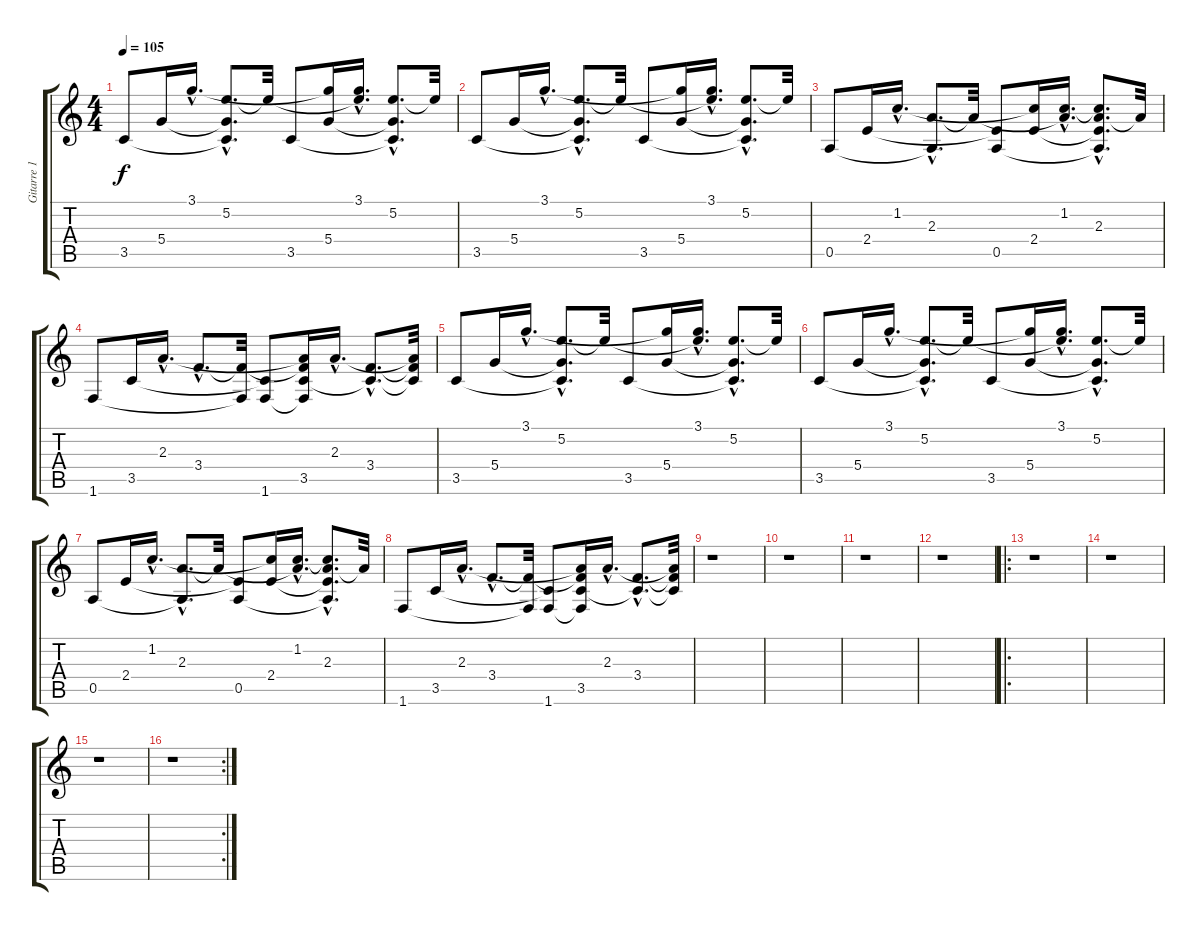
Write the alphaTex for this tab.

\track ("Gitarre 1 (Clean)" "Gitarre 1 ") {instrument acousticguitarsteel}
\staff {score tabs}
\tuning (E4 B3 G3 D3 A2 E2) {hide}
\ts (4 4)
\tempo 105
\clef g2
\ks c
3.5.8{dy f} 5.4.16 3.1{hac}.16{d} (5.2{hac} 5.4{hac t} 3.5{hac t}).8{d} 5.2{t}.32 3.5.8 (3.1{t} 5.4).16 (3.1{hac} 5.2{hac t}).16{d} (5.2{hac} 5.4{hac t} 3.5{hac t}).8{d} 5.2{t}.32 |
3.5.8 5.4.16 3.1{hac}.16{d} (5.2{hac} 5.4{hac t} 3.5{hac t}).8{d} 5.2{t}.32 3.5.8 (3.1{t} 5.4).16 (3.1{hac} 5.2{hac t}).16{d} (5.2{hac} 5.4{hac t} 3.5{hac t}).8{d} 5.2{t}.32 |
0.5.8 2.4.16 1.2{hac}.16{d} (2.3{hac} 0.5{hac t}).8{d} 2.3{t}.32 (2.4{t} 0.5).8 (1.2{t} 2.4).16 (1.2{hac} 2.3{hac t}).16{d} (1.2{hac t} 2.3{hac} 2.4{hac t} 0.5{hac t}).8{d} 2.3{t}.32 |
1.6.8 3.5.16 2.3{hac}.16{d} 3.4{hac}.8{d} (3.4{t} 1.6{t}).32 (3.5{t} 1.6).8 (2.3{t} 3.4{t} 3.5 1.6{t}).16 2.3{hac}.16{d} (3.4{hac} 3.5{hac t}).8{d} (2.3{t} 3.4{t} 3.5{t}).32 |
3.5.8 5.4.16 3.1{hac}.16{d} (5.2{hac} 5.4{hac t} 3.5{hac t}).8{d} 5.2{t}.32 3.5.8 (3.1{t} 5.4).16 (3.1{hac} 5.2{hac t}).16{d} (5.2{hac} 5.4{hac t} 3.5{hac t}).8{d} 5.2{t}.32 |
3.5.8 5.4.16 3.1{hac}.16{d} (5.2{hac} 5.4{hac t} 3.5{hac t}).8{d} 5.2{t}.32 3.5.8 (3.1{t} 5.4).16 (3.1{hac} 5.2{hac t}).16{d} (5.2{hac} 5.4{hac t} 3.5{hac t}).8{d} 5.2{t}.32 |
0.5.8 2.4.16 1.2{hac}.16{d} (2.3{hac} 0.5{hac t}).8{d} 2.3{t}.32 (2.4{t} 0.5).8 (1.2{t} 2.4).16 (1.2{hac} 2.3{hac t}).16{d} (1.2{hac t} 2.3{hac} 2.4{hac t} 0.5{hac t}).8{d} 2.3{t}.32 |
1.6.8 3.5.16 2.3{hac}.16{d} 3.4{hac}.8{d} (3.4{t} 1.6{t}).32 (3.5{t} 1.6).8 (2.3{t} 3.4{t} 3.5 1.6{t}).16 2.3{hac}.16{d} (3.4{hac} 3.5{hac t}).8{d} (2.3{t} 3.4{t} 3.5{t}).32 |
r.1 |
r.1 |
r.1 |
r.1 |
\ro
r.1 |
r.1 |
r.1 |
\rc 2
r.1
